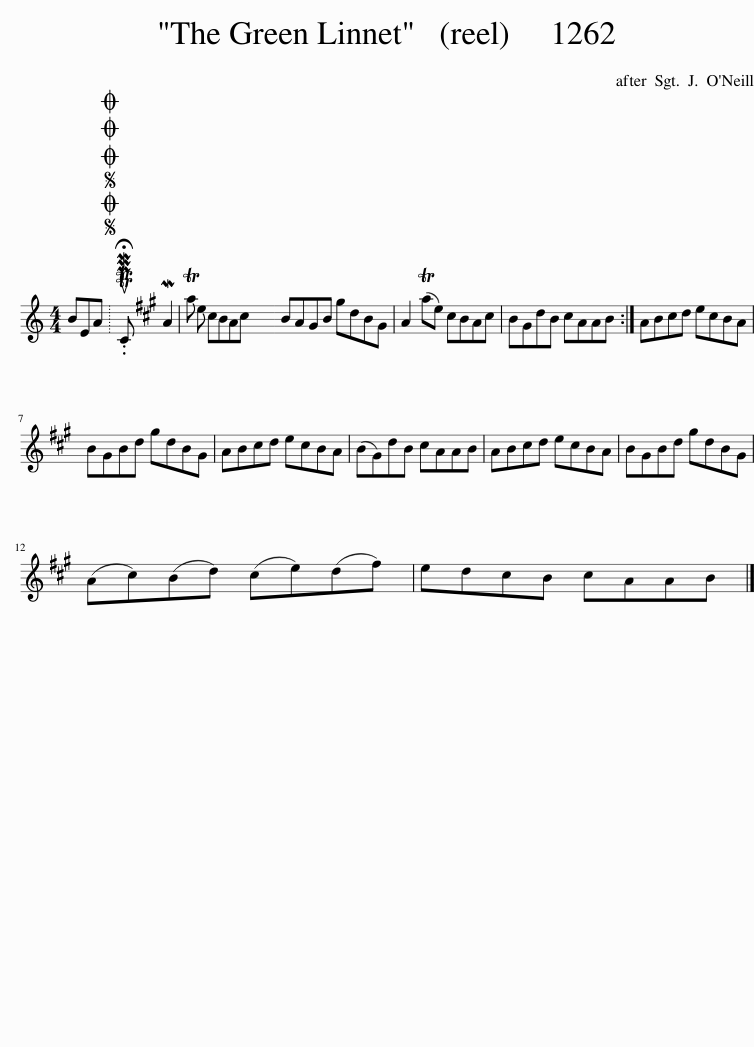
X:1
L:1/8
M:4/4
I:linebreak $
K:C
V:1 treble
V:1
 BEA |SOSOOO .!fermata!PMTuC MA2 Ta e ^cBAc | BA^GB ^gdBG | A2 (Tae) ^cBAc | B^GdB ^cAAB :| %5
 AB^cd ecBA |$ B^GBd ^gdBG | AB^cd ecBA | (B^G)dB ^cAAB | AB^cd ecBA | %10
 B^GBd ^gdBG |$ (A^c)(Bd) (ce)(d^f) | ed^cB cAAB |] %13
